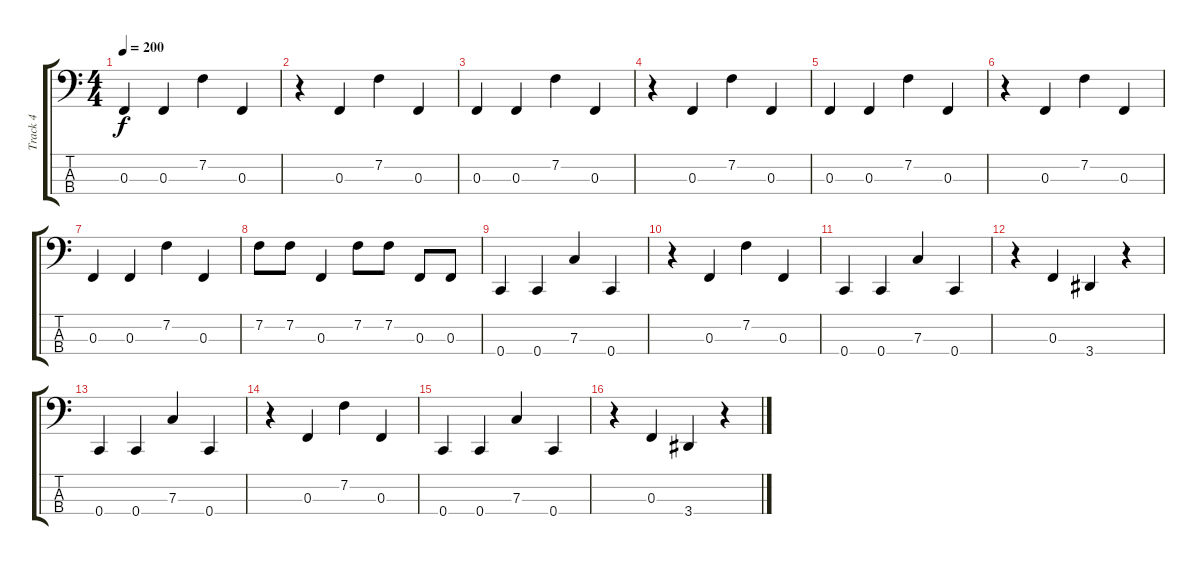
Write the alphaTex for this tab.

\track ("Track 4" "Track 4") {instrument electricbassfinger}
\staff {score tabs}
\tuning (Eb2 Bb1 F1 C1) {hide}
\ts (4 4)
\tempo 200
\clef f4
\ks c
0.3.4{dy f} 0.3.4 7.2.4 0.3.4 |
r.4 0.3.4 7.2.4 0.3.4 |
0.3.4 0.3.4 7.2.4 0.3.4 |
r.4 0.3.4 7.2.4 0.3.4 |
0.3.4 0.3.4 7.2.4 0.3.4 |
r.4 0.3.4 7.2.4 0.3.4 |
0.3.4 0.3.4 7.2.4 0.3.4 |
7.2.8 7.2.8 0.3.4 7.2.8 7.2.8 0.3.8 0.3.8 |
0.4.4 0.4.4 7.3.4 0.4.4 |
r.4 0.3.4 7.2.4 0.3.4 |
0.4.4 0.4.4 7.3.4 0.4.4 |
r.4 0.3.4 3.4.4 r.4 |
0.4.4 0.4.4 7.3.4 0.4.4 |
r.4 0.3.4 7.2.4 0.3.4 |
0.4.4 0.4.4 7.3.4 0.4.4 |
r.4 0.3.4 3.4.4 r.4
